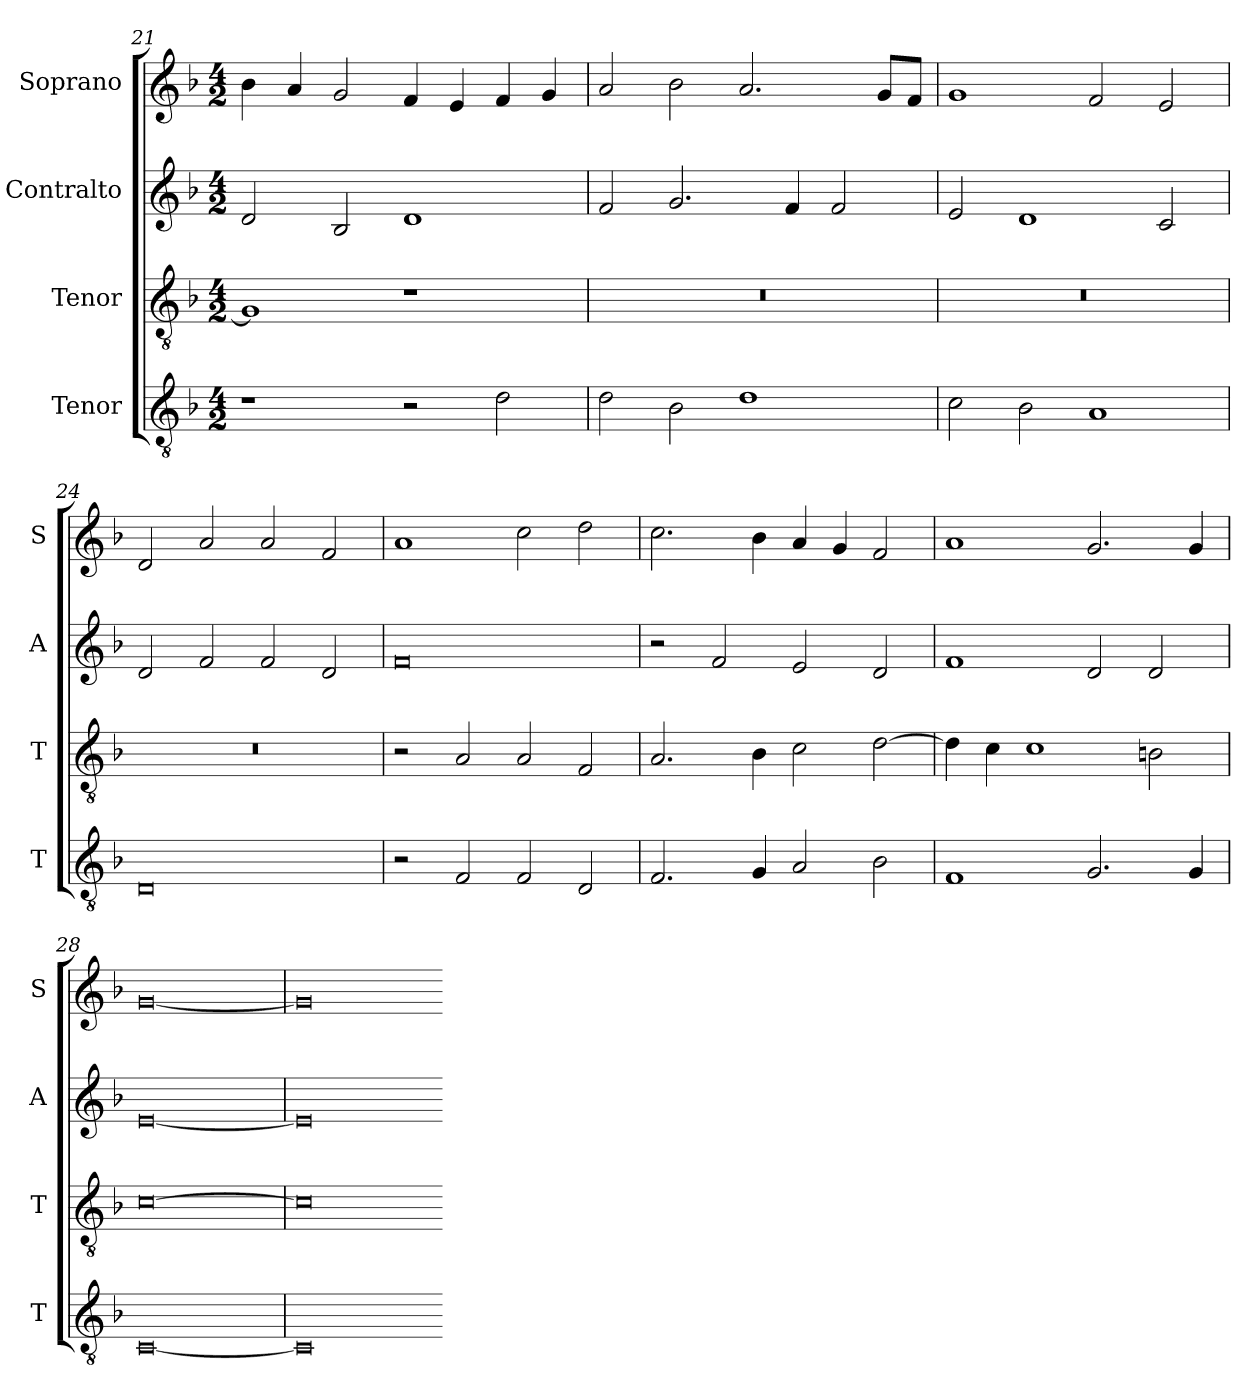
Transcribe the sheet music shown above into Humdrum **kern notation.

**kern	**kern	**kern	**kern
*part4	*part3	*part2	*part1
*staff4	*staff3	*staff2	*staff1
*I"Tenor	*I"Tenor	*I"Contralto	*I"Soprano
*I'T	*I'T	*I'A	*I'S
*clefGv2	*clefGv2	*clefG2	*clefG2
*k[b-]	*k[b-]	*k[b-]	*k[b-]
*F:ion	*F:ion	*F:ion	*F:ion
*M4/2	*M4/2	*M4/2	*M4/2
=21	=21	=21	=21
1r	1G]	2d	4b-
.	.	.	4a
.	.	2B-	2g
2r	1r	1d	4f
.	.	.	4e
2d	.	.	4f
.	.	.	4g
=22	=22	=22	=22
2d	0r	2f	2a
2B-	.	2.g	2b-
1d	.	.	2.a
.	.	4f	.
.	.	2f	.
.	.	.	8g/L
.	.	.	8f/J
=23	=23	=23	=23
2c	0r	2e	1g
2B-	.	1d	.
1A	.	.	2f
.	.	2c	2e
=24	=24	=24	=24
0D	0r	2d	2d
.	.	2f	2a
.	.	2f	2a
.	.	2d	2f
=25	=25	=25	=25
2r	2r	0f	1a
2F	2A	.	.
2F	2A	.	2cc
2D	2F	.	2dd
=26	=26	=26	=26
2.F	2.A	2r	2.cc
.	.	2f	.
4G	4B-	.	4b-
2A	2c	2e	4a
.	.	.	4g
2B-	[2d	2d	2f
=27	=27	=27	=27
1F	4d]	1f	1a
.	4c	.	.
.	1c	.	.
2.G	.	2d	2.g
.	2Bn	2d	.
4G	.	.	4g
=28	=28	=28	=28
[0C	[0c	[0e	[0g
=29	=29	=29	=29
0C]	0c]	0e]	0g]
=-	=-	=-	=-
*-	*-	*-	*-
